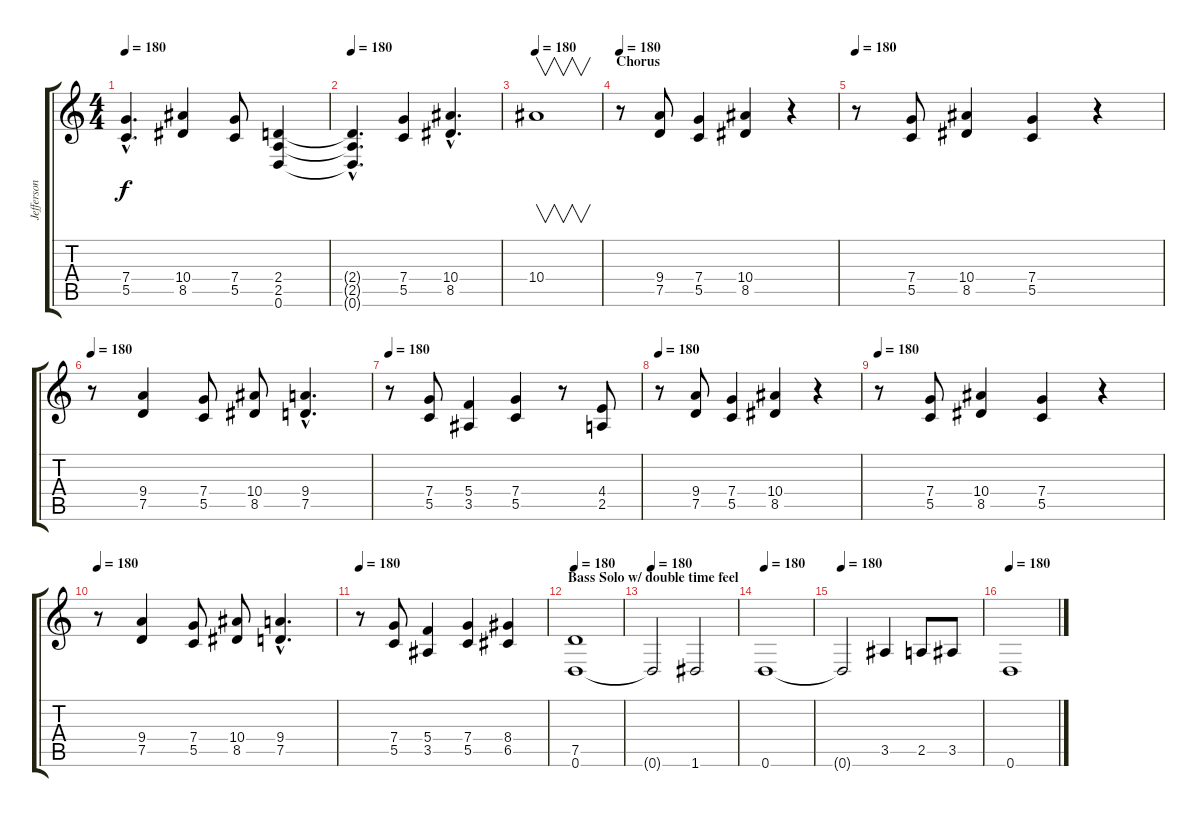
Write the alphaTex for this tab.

\track ("Jefferson" "Jefferson") {instrument distortionguitar}
\staff {score tabs}
\tuning (D4 A3 F3 C3 G2 D2) {hide}
\ts (4 4)
\tempo 180
\clef g2
\ks c
(7.4{hac} 5.5{hac}).4{d dy f} (10.4 8.5).4 (7.4 5.5).8 (2.4 2.5 0.6).4 |
\tempo 180
(2.4{hac t} 2.5{hac t} 0.6{hac t}).4{d} (7.4 5.5).4 (10.4{hac} 8.5{hac}).4{d} |
\tempo 180
10.4.1{v} |
\section ("" "Chorus")
\tempo 180
r.8 (9.4 7.5).8 (7.4 5.5).4 (10.4 8.5).4 r.4 |
\tempo 180
r.8 (7.4 5.5).8 (10.4 8.5).4 (7.4 5.5).4 r.4 |
\tempo 180
r.8 (9.4 7.5).4 (7.4 5.5).8 (10.4 8.5).8 (9.4{hac} 7.5{hac}).4{d} |
\tempo 180
r.8 (7.4 5.5).8 (5.4 3.5).4 (7.4 5.5).4 r.8 (4.4 2.5).8 |
\tempo 180
r.8 (9.4 7.5).8 (7.4 5.5).4 (10.4 8.5).4 r.4 |
\tempo 180
r.8 (7.4 5.5).8 (10.4 8.5).4 (7.4 5.5).4 r.4 |
\tempo 180
r.8 (9.4 7.5).4 (7.4 5.5).8 (10.4 8.5).8 (9.4{hac} 7.5{hac}).4{d} |
\tempo 180
r.8 (7.4 5.5).8 (5.4 3.5).4 (7.4 5.5).4 (8.4 6.5).4 |
\section ("" "Bass Solo w/ double time feel")
\tempo 180
(7.5 0.6).1 |
\tempo 180
0.6{t}.2 1.6.2 |
\tempo 180
0.6.1 |
\tempo 180
0.6{t}.2 3.5.4 2.5.8 3.5.8 |
\tempo 180
0.6.1
